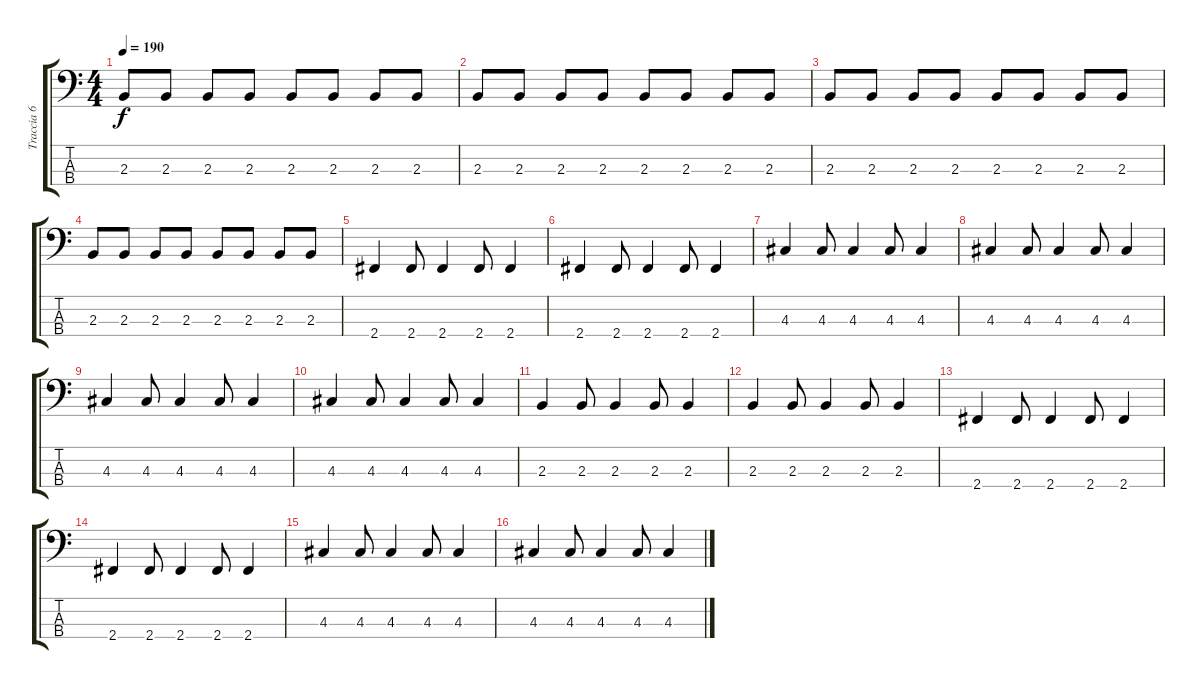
\track ("Traccia 6" "Traccia 6") {instrument electricbasspick}
\staff {score tabs}
\tuning (G2 D2 A1 E1) {hide}
\ts (4 4)
\tempo 190
\clef f4
\ks c
2.3.8{dy f} 2.3.8 2.3.8 2.3.8 2.3.8 2.3.8 2.3.8 2.3.8 |
2.3.8 2.3.8 2.3.8 2.3.8 2.3.8 2.3.8 2.3.8 2.3.8 |
2.3.8 2.3.8 2.3.8 2.3.8 2.3.8 2.3.8 2.3.8 2.3.8 |
2.3.8 2.3.8 2.3.8 2.3.8 2.3.8 2.3.8 2.3.8 2.3.8 |
2.4.4 2.4.8 2.4.4 2.4.8 2.4.4 |
2.4.4 2.4.8 2.4.4 2.4.8 2.4.4 |
4.3.4 4.3.8 4.3.4 4.3.8 4.3.4 |
4.3.4 4.3.8 4.3.4 4.3.8 4.3.4 |
4.3.4 4.3.8 4.3.4 4.3.8 4.3.4 |
4.3.4 4.3.8 4.3.4 4.3.8 4.3.4 |
2.3.4 2.3.8 2.3.4 2.3.8 2.3.4 |
2.3.4 2.3.8 2.3.4 2.3.8 2.3.4 |
2.4.4 2.4.8 2.4.4 2.4.8 2.4.4 |
2.4.4 2.4.8 2.4.4 2.4.8 2.4.4 |
4.3.4 4.3.8 4.3.4 4.3.8 4.3.4 |
4.3.4 4.3.8 4.3.4 4.3.8 4.3.4
